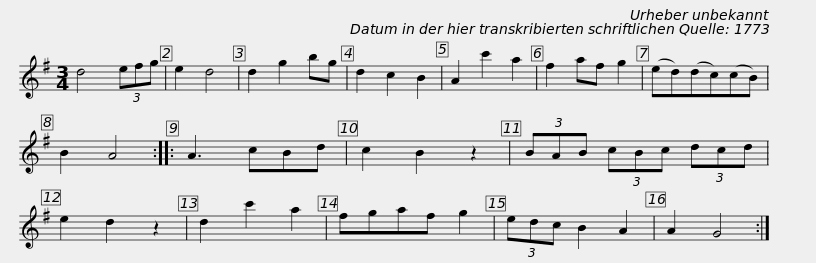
X:1
L:1/8
M:3/4
I:linebreak $
K:G
V:1 treble
V:1
 d4 (3efg | e2 d4 | d2 g2 bg | d2 c2 B2 | A2 c'2 a2 | %5
 f2 af g2 | (ed)(dc)(cB) | B2 A4 :: A3 cBd | c2 B2 z2 |$ %10
 (3BAB (3cBc (3dcd | e2 d2 z2 | d2 c'2 a2 | fgaf g2 | (3edc B2 A2 | %15
 A2 G4 :| %16
